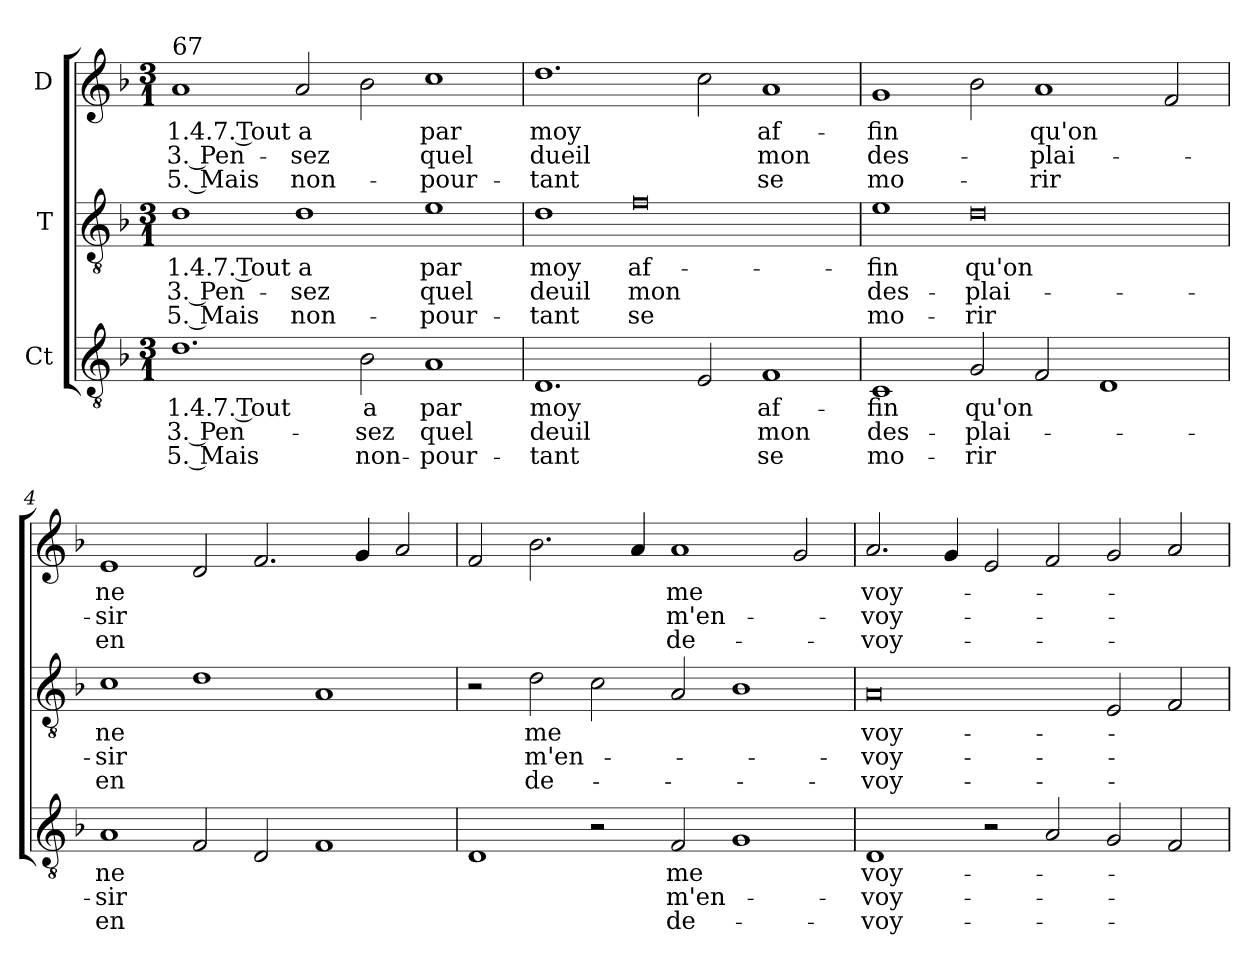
**kern	**text	**text	**text	**kern	**text	**text	**text	**kern	**text	**text	**text
*part3	*part3	*part3	*part3	*part2	*part2	*part2	*part2	*part1	*part1	*part1	*part1
*staff3	*staff3	*staff3	*staff3	*staff2	*staff2	*staff2	*staff2	*staff1	*staff1	*staff1	*staff1
*I"Ct	*	*	*	*I"T	*	*	*	*I"D	*	*	*
!!LO:PB:g=z
*clefGv2	*	*	*	*clefGv2	*	*	*	*clefG2	*	*	*
*ITrd7c12	*	*	*	*ITrd7c12	*	*	*	*	*	*	*
*k[b-]	*	*	*	*k[b-]	*	*	*	*k[b-]	*	*	*
*F:	*	*	*	*F:	*	*	*	*F:	*	*	*
*M3/1	*	*	*	*M3/1	*	*	*	*M3/1	*	*	*
=1	=1	=1	=1	=1	=1	=1	=1	=1	=1	=1	=1
!	!LO:LY:b:color=#000000	!LO:LY:b:color=#000000	!LO:LY:b:color=#000000	!	!	!	!	!	!	!	!
!	!	!	!	!	!LO:LY:b:color=#000000	!LO:LY:b:color=#000000	!LO:LY:b:color=#000000	!	!	!	!
!	!	!	!	!	!	!	!	!LO:TX:a:t=67	!	!	!
!	!	!	!	!	!	!	!	!	!LO:LY:b:color=#000000	!LO:LY:b:color=#000000	!LO:LY:b:color=#000000
1.Di\	1.4.7. Tout	3. Pen-	5. Mais	1Di\	1.4.7. Tout	3. Pen-	5. Mais	1ai/	1.4.7. Tout	3. Pen-	5. Mais
!	!	!	!	!	!LO:LY:b:color=#000000	!LO:LY:b:color=#000000	!LO:LY:b:color=#000000	!	!	!	!
!	!	!	!	!	!	!	!	!	!LO:LY:b:color=#000000	!LO:LY:b:color=#000000	!LO:LY:b:color=#000000
.	.	.	.	1Di\	a	-sez	non-	2ai/	a	-sez	non-
!	!LO:LY:b:color=#000000	!LO:LY:b:color=#000000	!LO:LY:b:color=#000000	!	!	!	!	!	!	!	!
2BB-i\	a	-sez	non-	.	.	.	.	2b-i\	.	.	.
!	!LO:LY:b:color=#000000	!LO:LY:b:color=#000000	!LO:LY:b:color=#000000	!	!	!	!	!	!	!	!
!	!	!	!	!	!LO:LY:b:color=#000000	!LO:LY:b:color=#000000	!LO:LY:b:color=#000000	!	!	!	!
!	!	!	!	!	!	!	!	!	!LO:LY:b:color=#000000	!LO:LY:b:color=#000000	!LO:LY:b:color=#000000
1AAi/	par	quel	-pour-	1Ei\	par	quel	-pour-	1cci\	par	quel	-pour-
=2	=2	=2	=2	=2	=2	=2	=2	=2	=2	=2	=2
!	!LO:LY:b:color=#000000	!LO:LY:b:color=#000000	!LO:LY:b:color=#000000	!	!	!	!	!	!	!	!
!	!	!	!	!	!LO:LY:b:color=#000000	!LO:LY:b:color=#000000	!LO:LY:b:color=#000000	!	!	!	!
!	!	!	!	!	!	!	!	!	!LO:LY:b:color=#000000	!LO:LY:b:color=#000000	!LO:LY:b:color=#000000
1.DDi/	moy	deuil	-tant	1Di\	moy	deuil	-tant	1.ddi\	moy	dueil	-tant
!	!	!	!	!	!LO:LY:b:color=#000000	!LO:LY:b:color=#000000	!LO:LY:b:color=#000000	!	!	!	!
.	.	.	.	0Fi\	af-	mon	se	.	.	.	.
2EEi/	.	.	.	.	.	.	.	2cci\	.	.	.
!	!LO:LY:b:color=#000000	!LO:LY:b:color=#000000	!LO:LY:b:color=#000000	!	!	!	!	!	!	!	!
!	!	!	!	!	!	!	!	!	!LO:LY:b:color=#000000	!LO:LY:b:color=#000000	!LO:LY:b:color=#000000
1FFi/	af-	mon	se	.	.	.	.	1ai/	af-	mon	se
=3	=3	=3	=3	=3	=3	=3	=3	=3	=3	=3	=3
!	!LO:LY:b:color=#000000	!LO:LY:b:color=#000000	!LO:LY:b:color=#000000	!	!	!	!	!	!	!	!
!	!	!	!	!	!LO:LY:b:color=#000000	!LO:LY:b:color=#000000	!LO:LY:b:color=#000000	!	!	!	!
!	!	!	!	!	!	!	!	!	!LO:LY:b:color=#000000	!LO:LY:b:color=#000000	!LO:LY:b:color=#000000
1CCi/	-fin	des-	mo-	1Ei\	-fin	des-	mo-	1gi/	-fin	des-	mo-
!	!LO:LY:b:color=#000000	!LO:LY:b:color=#000000	!LO:LY:b:color=#000000	!	!	!	!	!	!	!	!
!	!	!	!	!	!LO:LY:b:color=#000000	!LO:LY:b:color=#000000	!LO:LY:b:color=#000000	!	!	!	!
2GGi/	qu'on	-plai-	-rir	0Di\	qu'on	-plai-	-rir	2b-i\	.	.	.
!	!	!	!	!	!	!	!	!	!LO:LY:b:color=#000000	!LO:LY:b:color=#000000	!LO:LY:b:color=#000000
2FFi/	.	.	.	.	.	.	.	1ai/	qu'on	-plai-	-rir
1DDi/	.	.	.	.	.	.	.	.	.	.	.
.	.	.	.	.	.	.	.	2fi/	.	.	.
=4	=4	=4	=4	=4	=4	=4	=4	=4	=4	=4	=4
!	!LO:LY:b:color=#000000	!LO:LY:b:color=#000000	!LO:LY:b:color=#000000	!	!	!	!	!	!	!	!
!	!	!	!	!	!LO:LY:b:color=#000000	!LO:LY:b:color=#000000	!LO:LY:b:color=#000000	!	!	!	!
!	!	!	!	!	!	!	!	!	!LO:LY:b:color=#000000	!LO:LY:b:color=#000000	!LO:LY:b:color=#000000
1AAi/	ne	-sir	en	1Ci\	ne	-sir	en	1ei/	ne	-sir	en
2FFi/	.	.	.	1Di\	.	.	.	2di/	.	.	.
2DDi/	.	.	.	.	.	.	.	2.fi/	.	.	.
1FFi/	.	.	.	1AAi/	.	.	.	.	.	.	.
.	.	.	.	.	.	.	.	4gi/	.	.	.
.	.	.	.	.	.	.	.	2ai/	.	.	.
!!LO:LB:g=z
=5	=5	=5	=5	=5	=5	=5	=5	=5	=5	=5	=5
1DDi/	.	.	.	2r	.	.	.	2fi/	.	.	.
!	!	!	!	!	!LO:LY:b:color=#000000	!LO:LY:b:color=#000000	!LO:LY:b:color=#000000	!	!	!	!
.	.	.	.	2Di\	me	m'en-	de-	2.b-i\	.	.	.
2r	.	.	.	2Ci\	.	.	.	.	.	.	.
.	.	.	.	.	.	.	.	4ai/	.	.	.
!	!LO:LY:b:color=#000000	!LO:LY:b:color=#000000	!LO:LY:b:color=#000000	!	!	!	!	!	!	!	!
!	!	!	!	!	!	!	!	!	!LO:LY:b:color=#000000	!LO:LY:b:color=#000000	!LO:LY:b:color=#000000
2FFi/	me	m'en-	de-	2AAi/	.	.	.	1ai/	me	m'en-	de-
1GGi/	.	.	.	1BB-i/	.	.	.	.	.	.	.
.	.	.	.	.	.	.	.	2gi/	.	.	.
=6	=6	=6	=6	=6	=6	=6	=6	=6	=6	=6	=6
!	!LO:LY:b:color=#000000	!LO:LY:b:color=#000000	!LO:LY:b:color=#000000	!	!	!	!	!	!	!	!
!	!	!	!	!	!LO:LY:b:color=#000000	!LO:LY:b:color=#000000	!LO:LY:b:color=#000000	!	!	!	!
!	!	!	!	!	!	!	!	!	!LO:LY:b:color=#000000	!LO:LY:b:color=#000000	!LO:LY:b:color=#000000
1DDi/	voy-	-voy-	-voy-	0AAi/	voy-	-voy-	-voy-	2.ai/	voy-	-voy-	-voy-
.	.	.	.	.	.	.	.	4gi/	.	.	.
2r	.	.	.	.	.	.	.	2ei/	.	.	.
2AAi/	.	.	.	.	.	.	.	2fi/	.	.	.
2GGi/	.	.	.	2EEi/	.	.	.	2gi/	.	.	.
2FFi/	.	.	.	2FFi/	.	.	.	2ai/	.	.	.
=	=	=	=	=	=	=	=	=	=	=	=
*-	*-	*-	*-	*-	*-	*-	*-	*-	*-	*-	*-
